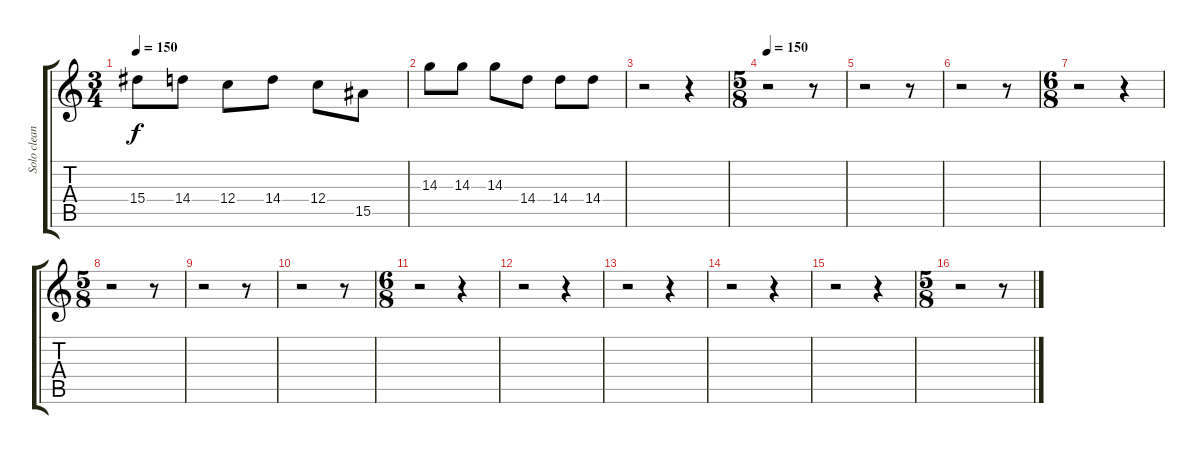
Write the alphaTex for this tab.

\track ("Solo clean" "Solo clean") {instrument electricguitarclean}
\staff {score tabs}
\tuning (D4 A3 F3 C3 G2 C2) {hide}
\ts (3 4)
\tempo 150
\clef g2
\ks c
15.4.8{dy f} 14.4.8 12.4.8 14.4.8 12.4.8 15.5.8 |
14.3.8 14.3.8 14.3.8 14.4.8 14.4.8 14.4.8 |
r.2 r.4 |
\ts (5 8)
\tempo 150
r.2 r.8 |
r.2 r.8 |
r.2 r.8 |
\ts (6 8)
r.2 r.4 |
\ts (5 8)
r.2 r.8 |
r.2 r.8 |
r.2 r.8 |
\ts (6 8)
r.2 r.4 |
r.2 r.4 |
r.2 r.4 |
r.2 r.4 |
r.2 r.4 |
\ts (5 8)
r.2 r.8
